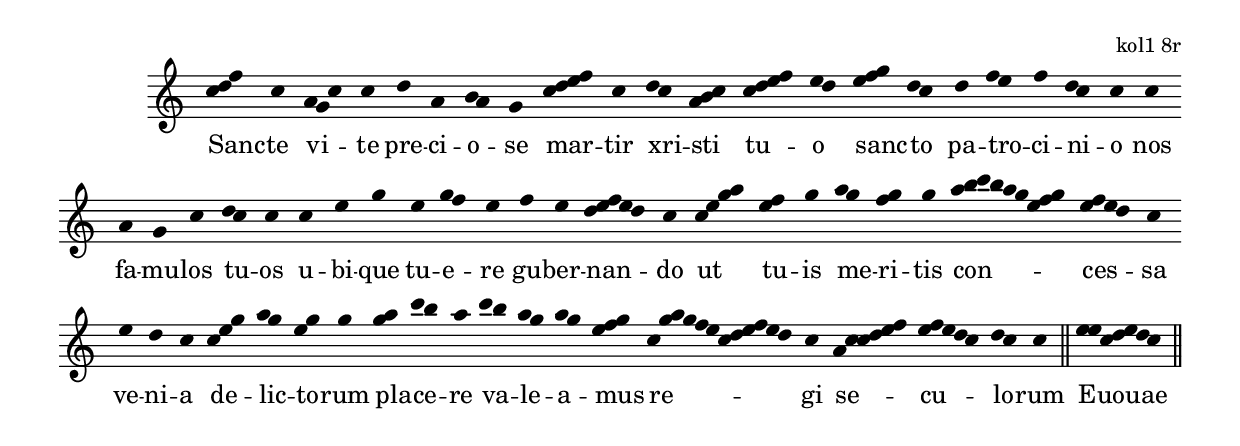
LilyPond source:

\version "2.19.32"

\include "../lib/synopsis.ily"

\score {
  \transpose c c' {
    \plainchant
    \melisma { c' d' f' } c' \bar "" \melisma { a g c' } c' \bar "" d' a \melisma { b a } g \bar "" \melisma { c' d' e' f' } c' \bar "" \melisma { d' c' } \melisma { a b c' } \bar "" \melisma { c' d' e' f' } \melisma { e' d' } \bar "" \melisma { e' f' g' } \melisma { d' c' } \bar "" d' \melisma { f' e' } f' \melisma { d' c' } c' \bar "" c' \bar "" a g c' \bar "" \melisma { d' c' } c' \bar "" c' e' g' \bar "" e' \melisma { g' f' } e' \bar "" f' e' \melisma { d' e' f' e' d' } c' \bar "" \melisma { c' e' g' a' } \bar "" \melisma { e' f' } g' \bar "" \melisma { a' g' } \melisma { f' g' } g' \bar "" \melisma { a' b' c'' b' a' g' e' f' g' } \melisma { e' f' e' d' } c' \bar "" e' d' c' \bar "" \melisma { c' e' g' } \melisma { a' g' } \melisma { e' g' } g' \bar "" \melisma { g' a' } \melisma { c'' b' } a' \bar "" \melisma { c'' b' } \melisma { a' g' } \melisma { a' g' } \melisma { e' f' g' } \bar "" \melisma { c' g' a' g' f' e' c' d' e' f' e' d' } c' \bar "" \melisma { a c' c' d' e' f' } \melisma { e' f' e' d' c' } \melisma { d' c' } c' \bar "||" \melisma { e' e' c' d' e' d' c' } \bar "||"
  }
  \addlyrics {
    Sanc -- te vi -- te
    pre -- ci -- o -- se mar -- tir xri -- sti
    tu -- o sanc -- to pa -- tro -- ci -- ni -- o
    nos fa -- mu -- los tu -- os
    u -- bi -- que tu -- e -- re gu -- ber -- nan -- do
    ut tu -- is me -- ri -- tis
    con -- ces -- sa ve -- ni -- a de -- lic -- to -- rum
    pla -- ce -- re va -- le -- a -- mus
    re -- gi se -- cu -- lo -- rum

    Euouae
  }
  \header {
    fontes = "kol1 8r"
  }
}
